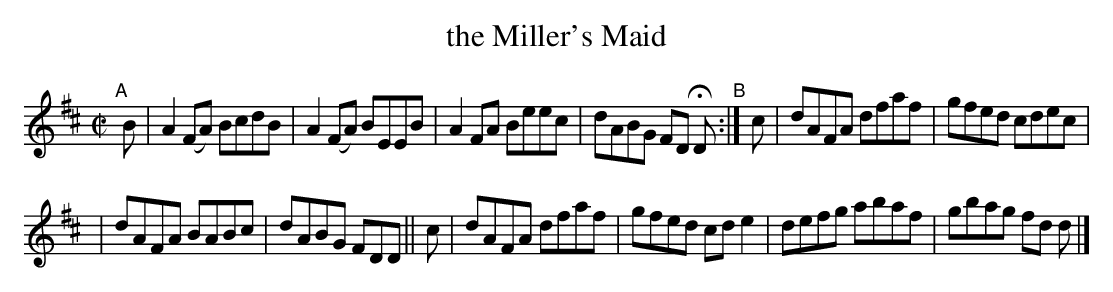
X:1
T: the Miller's Maid
M: C|
L: 1/8
K: D
"^A"[|] B | A2(FA) BcdB | A2(FA) BEEB | A2FA Beec | dABG FD HD "^B":| c | dAFA dfaf | gfed cdec |
| dAFA BABc | dABG FDD || c | dAFA dfaf | gfed cde2 | defg abaf | gbag fd d |]
